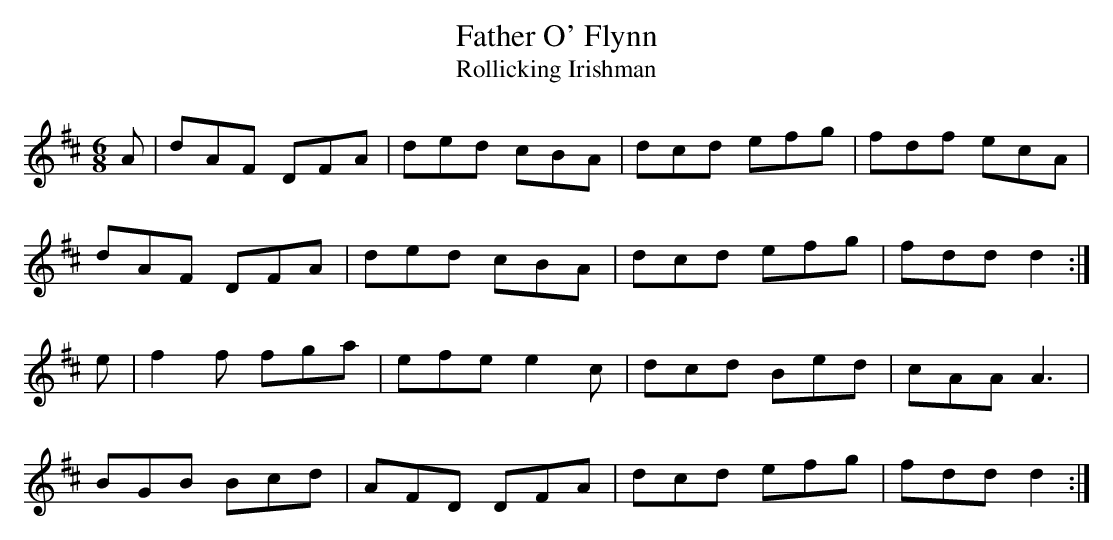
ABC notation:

X:1
T:Father O' Flynn
T:Rollicking Irishman
M:6/8
L:1/8
K:D
A | dAF DFA | ded cBA | dcd efg | fdf ecA |
    dAF DFA | ded cBA | dcd efg | fdd d2 :|
e | f2f fga | efe e2c | dcd Bed | cAA A3  |
    BGB Bcd | AFD DFA | dcd efg | fdd d2 :|
